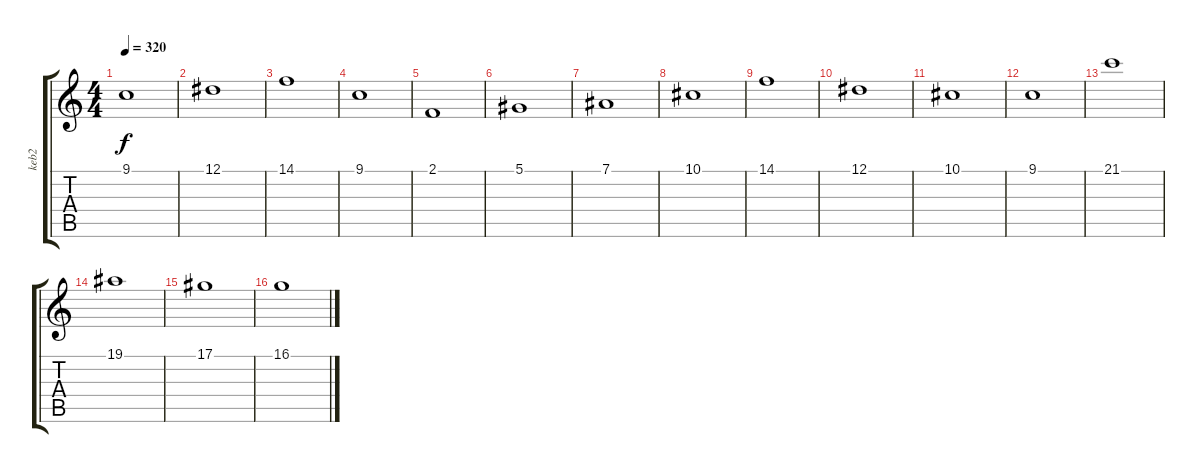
\track ("keb2" "keb2") {instrument stringensemble1}
\staff {score tabs}
\tuning (Eb4 Bb3 Gb3 Db3 Ab2 Eb2) {hide}
\ts (4 4)
\tempo 320
\clef g2
\ks c
9.1.1{dy f} |
12.1.1 |
14.1.1 |
9.1.1 |
2.1.1 |
5.1.1 |
7.1.1 |
10.1.1 |
14.1.1 |
12.1.1 |
10.1.1 |
9.1.1 |
21.1.1 |
19.1.1 |
17.1.1 |
16.1.1
